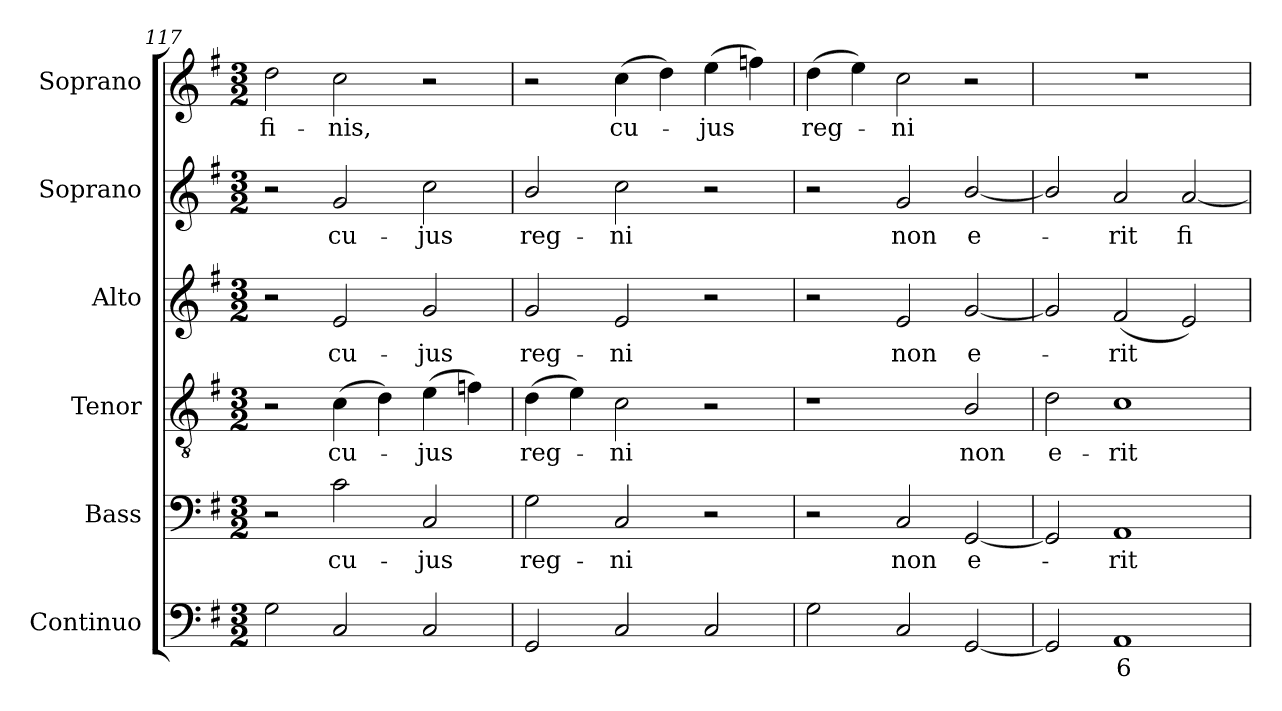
**kern	**text	**kern	**text	**kern	**text	**kern	**text	**kern	**text	**kern	**text
*part6	*part6	*part5	*part5	*part4	*part4	*part3	*part3	*part2	*part2	*part1	*part1
*staff6	*staff6	*staff5	*staff5	*staff4	*staff4	*staff3	*staff3	*staff2	*staff2	*staff1	*staff1
*I"Continuo	*	*I"Bass	*	*I"Tenor	*	*I"Alto	*	*I"Soprano	*	*I"Soprano	*
*I'Cont.	*	*I'B.	*	*I'T.	*	*I'A.	*	*I'S.	*	*I'S.	*
*clefF4	*	*clefF4	*	*clefGv2	*	*clefG2	*	*clefG2	*	*clefG2	*
*	*	*	*	*ITrd7c12	*	*	*	*	*	*	*
*k[f#]	*	*k[f#]	*	*k[f#]	*	*k[f#]	*	*k[f#]	*	*k[f#]	*
*G:	*	*G:	*	*G:	*	*G:	*	*G:	*	*G:	*
*M3/2	*	*M3/2	*	*M3/2	*	*M3/2	*	*M3/2	*	*M3/2	*
=117	=117	=117	=117	=117	=117	=117	=117	=117	=117	=117	=117
!	!	!	!	!	!	!	!	!	!	!	!LO:LY:b:color=#000000
2Gi\	.	2r	.	2r	.	2r	.	2r	.	2ddi\	fi-
!	!	!	!LO:LY:b:color=#000000	!	!	!	!	!	!	!	!
!	!	!	!	!	!LO:LY:b:color=#000000	!	!	!	!	!	!
!	!	!	!	!	!	!	!LO:LY:b:color=#000000	!	!	!	!
!	!	!	!	!	!	!	!	!	!LO:LY:b:color=#000000	!	!
!	!	!	!	!	!	!	!	!	!	!	!LO:LY:b:color=#000000
2Ci/	.	2ci\	cu-	(4Ci\	cu-	2ei/	cu-	2gi/	cu-	2cci\	-nis,
.	.	.	.	4Di\)	.	.	.	.	.	.	.
!	!	!	!LO:LY:b:color=#000000	!	!	!	!	!	!	!	!
!	!	!	!	!	!LO:LY:b:color=#000000	!	!	!	!	!	!
!	!	!	!	!	!	!	!LO:LY:b:color=#000000	!	!	!	!
!	!	!	!	!	!	!	!	!	!LO:LY:b:color=#000000	!	!
2Ci/	.	2Ci/	-jus	(4Ei\	-jus	2gi/	-jus	2cci\	-jus	2r	.
.	.	.	.	4Fni\)	.	.	.	.	.	.	.
=118	=118	=118	=118	=118	=118	=118	=118	=118	=118	=118	=118
!	!	!	!LO:LY:b:color=#000000	!	!	!	!	!	!	!	!
!	!	!	!	!	!LO:LY:b:color=#000000	!	!	!	!	!	!
!	!	!	!	!	!	!	!LO:LY:b:color=#000000	!	!	!	!
!	!	!	!	!	!	!	!	!	!LO:LY:b:color=#000000	!	!
2GGi/	.	2Gi\	reg-	(4Di\	reg-	2gi/	reg-	2bi/	reg-	2r	.
.	.	.	.	4Ei\)	.	.	.	.	.	.	.
!	!	!	!LO:LY:b:color=#000000	!	!	!	!	!	!	!	!
!	!	!	!	!	!LO:LY:b:color=#000000	!	!	!	!	!	!
!	!	!	!	!	!	!	!LO:LY:b:color=#000000	!	!	!	!
!	!	!	!	!	!	!	!	!	!LO:LY:b:color=#000000	!	!
!	!	!	!	!	!	!	!	!	!	!	!LO:LY:b:color=#000000
2Ci/	.	2Ci/	-ni	2Ci\	-ni	2ei/	-ni	2cci\	-ni	(4cci\	cu-
.	.	.	.	.	.	.	.	.	.	4ddi\)	.
!	!	!	!	!	!	!	!	!	!	!	!LO:LY:b:color=#000000
2Ci/	.	2r	.	2r	.	2r	.	2r	.	(4eei\	-jus
.	.	.	.	.	.	.	.	.	.	4ffni\)	.
!!LO:LB:g=z
=119	=119	=119	=119	=119	=119	=119	=119	=119	=119	=119	=119
!	!	!	!	!	!	!	!	!	!	!	!LO:LY:b:color=#000000
2Gi\	.	2r	.	1r	.	2r	.	2r	.	(4ddi\	reg-
.	.	.	.	.	.	.	.	.	.	4eei\)	.
!	!	!	!LO:LY:b:color=#000000	!	!	!	!	!	!	!	!
!	!	!	!	!	!	!	!LO:LY:b:color=#000000	!	!	!	!
!	!	!	!	!	!	!	!	!	!LO:LY:b:color=#000000	!	!
!	!	!	!	!	!	!	!	!	!	!	!LO:LY:b:color=#000000
2Ci/	.	2Ci/	non	.	.	2ei/	non	2gi/	non	2cci\	-ni
!	!	!	!LO:LY:b:color=#000000	!	!	!	!	!	!	!	!
!	!	!	!	!	!LO:LY:b:color=#000000	!	!	!	!	!	!
!	!	!	!	!	!	!	!LO:LY:b:color=#000000	!	!	!	!
!	!	!	!	!	!	!	!	!	!LO:LY:b:color=#000000	!	!
[2GGi/	.	[2GGi/	e-	2BBi/	non	[2gi/	e-	[2bi/	e-	2r	.
=120	=120	=120	=120	=120	=120	=120	=120	=120	=120	=120	=120
!	!	!	!	!	!LO:LY:b:color=#000000	!	!	!	!	!LO:N:vis=1	!
2GGi/]	.	2GGi/]	.	2Di\	e-	2gi/]	.	2bi/]	.	1.r	.
!	!LO:LY:b:color=#000000	!	!	!	!	!	!	!	!	!	!
!	!	!	!LO:LY:b:color=#000000	!	!	!	!	!	!	!	!
!	!	!	!	!	!LO:LY:b:color=#000000	!	!	!	!	!	!
!	!	!	!	!	!	!	!LO:LY:b:color=#000000	!	!	!	!
!	!	!	!	!	!	!	!	!	!LO:LY:b:color=#000000	!	!
1AAi	6	1AAi	-rit	1Ci	-rit	(2f#i/	-rit	2ai/	-rit	.	.
!	!	!	!	!	!	!	!	!	!LO:LY:b:color=#000000	!	!
.	.	.	.	.	.	2ei/)	.	[2ai/	fi-	.	.
=	=	=	=	=	=	=	=	=	=	=	=
*-	*-	*-	*-	*-	*-	*-	*-	*-	*-	*-	*-
